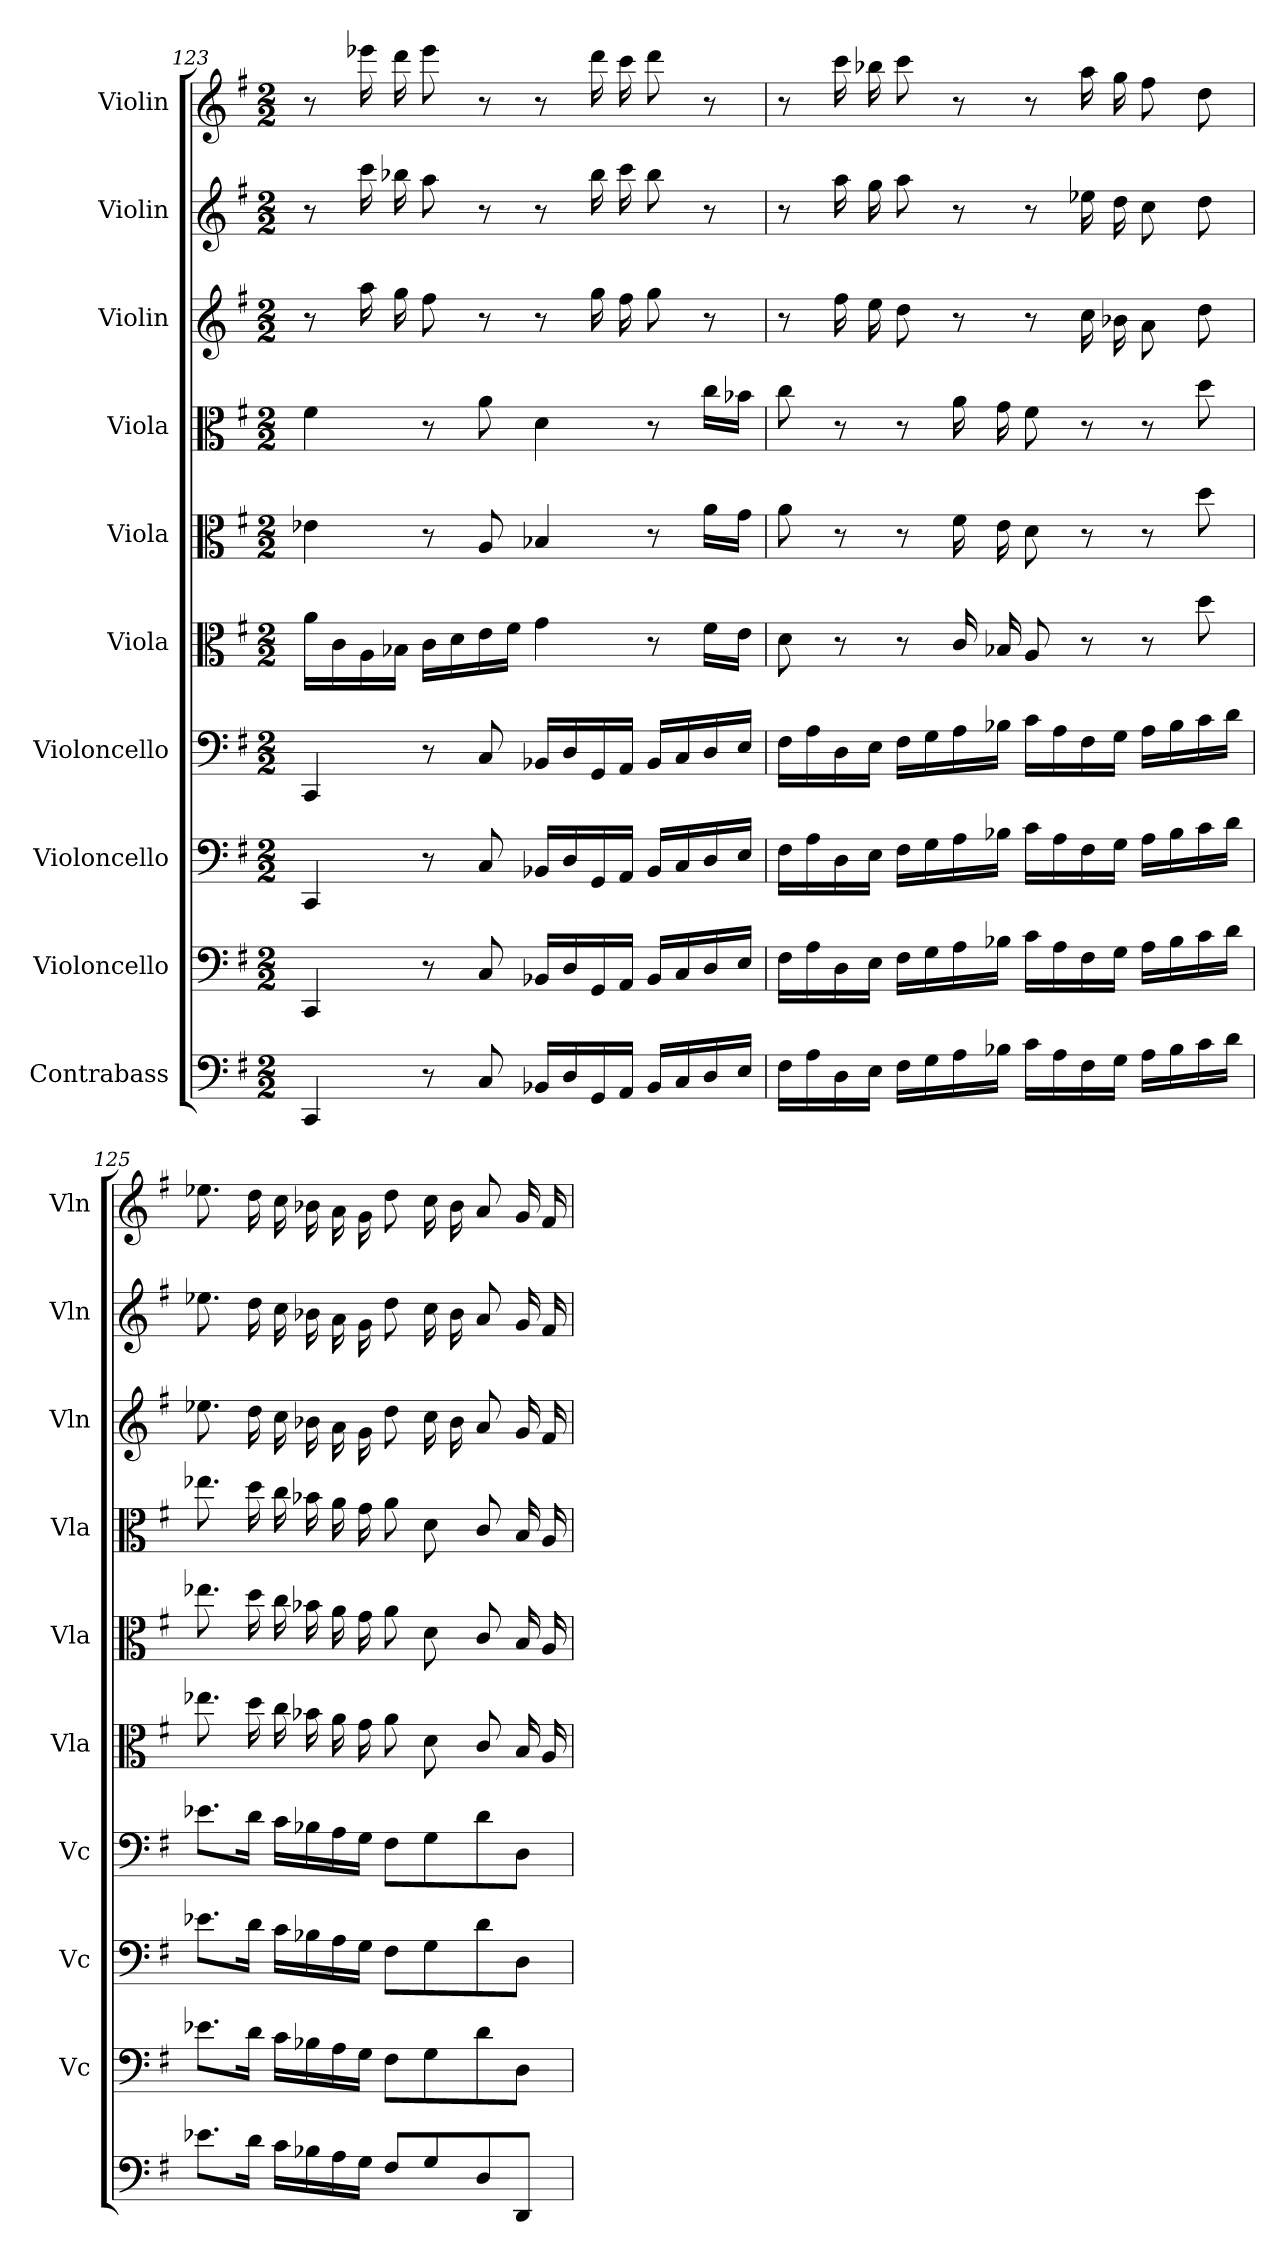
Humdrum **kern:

**kern	**kern	**kern	**kern	**kern	**kern	**kern	**kern	**kern	**kern
*part10	*part9	*part8	*part7	*part6	*part5	*part4	*part3	*part2	*part1
*staff10	*staff9	*staff8	*staff7	*staff6	*staff5	*staff4	*staff3	*staff2	*staff1
*I"Contrabass	*I"Violoncello	*I"Violoncello	*I"Violoncello	*I"Viola	*I"Viola	*I"Viola	*I"Violin	*I"Violin	*I"Violin
*	*I'Vc	*I'Vc	*I'Vc	*I'Vla	*I'Vla	*I'Vla	*I'Vln	*I'Vln	*I'Vln
*clefF4	*clefF4	*clefF4	*clefF4	*clefC3	*clefC3	*clefC3	*clefG2	*clefG2	*clefG2
*k[f#]	*k[f#]	*k[f#]	*k[f#]	*k[f#]	*k[f#]	*k[f#]	*k[f#]	*k[f#]	*k[f#]
*G:	*G:	*G:	*G:	*G:	*G:	*G:	*G:	*G:	*G:
*M2/2	*M2/2	*M2/2	*M2/2	*M2/2	*M2/2	*M2/2	*M2/2	*M2/2	*M2/2
=123	=123	=123	=123	=123	=123	=123	=123	=123	=123
4CC/	4CC/	4CC/	4CC/	16a\LL	4e-X\	4f#\	8r	8r	8r
.	.	.	.	16c\	.	.	.	.	.
.	.	.	.	16A\	.	.	16aa\	16ccc\	16eee-X\
.	.	.	.	16B-X\JJ	.	.	16gg\	16bb-X\	16ddd\
8r	8r	8r	8r	16c\LL	8r	8r	8ff#\	8aa\	8eee-\
.	.	.	.	16d\	.	.	.	.	.
8C/	8C/	8C/	8C/	16e\	8A/	8a\	8r	8r	8r
.	.	.	.	16f#\JJ	.	.	.	.	.
16BB-X/LL	16BB-X/LL	16BB-X/LL	16BB-X/LL	4g\	4B-X/	4d\	8r	8r	8r
16D/	16D/	16D/	16D/	.	.	.	.	.	.
16GG/	16GG/	16GG/	16GG/	.	.	.	16gg\	16bb-\	16ddd\
16AA/JJ	16AA/JJ	16AA/JJ	16AA/JJ	.	.	.	16ff#\	16ccc\	16ccc\
16BB-/LL	16BB-/LL	16BB-/LL	16BB-/LL	8r	8r	8r	8gg\	8bb-\	8ddd\
16C/	16C/	16C/	16C/	.	.	.	.	.	.
16D/	16D/	16D/	16D/	16f#\LL	16a\LL	16cc\LL	8r	8r	8r
16E/JJ	16E/JJ	16E/JJ	16E/JJ	16e\JJ	16g\JJ	16b-X\JJ	.	.	.
=124	=124	=124	=124	=124	=124	=124	=124	=124	=124
16F#\LL	16F#\LL	16F#\LL	16F#\LL	8d\	8a\	8cc\	8r	8r	8r
16A\	16A\	16A\	16A\	.	.	.	.	.	.
16D\	16D\	16D\	16D\	8r	8r	8r	16ff#\	16aa\	16ccc\
16E\JJ	16E\JJ	16E\JJ	16E\JJ	.	.	.	16ee\	16gg\	16bb-X\
16F#\LL	16F#\LL	16F#\LL	16F#\LL	8r	8r	8r	8dd\	8aa\	8ccc\
16G\	16G\	16G\	16G\	.	.	.	.	.	.
16A\	16A\	16A\	16A\	16c/	16f#\	16a\	8r	8r	8r
16B-X\JJ	16B-X\JJ	16B-X\JJ	16B-X\JJ	16B-X/	16e\	16g\	.	.	.
16c\LL	16c\LL	16c\LL	16c\LL	8A/	8d\	8f#\	8r	8r	8r
16A\	16A\	16A\	16A\	.	.	.	.	.	.
16F#\	16F#\	16F#\	16F#\	8r	8r	8r	16cc\	16ee-X\	16aa\
16G\JJ	16G\JJ	16G\JJ	16G\JJ	.	.	.	16b-X\	16dd\	16gg\
16A\LL	16A\LL	16A\LL	16A\LL	8r	8r	8r	8a\	8cc\	8ff#\
16B-\	16B-\	16B-\	16B-\	.	.	.	.	.	.
16c\	16c\	16c\	16c\	8dd\	8dd\	8dd\	8dd\	8dd\	8dd\
16d\JJ	16d\JJ	16d\JJ	16d\JJ	.	.	.	.	.	.
=125	=125	=125	=125	=125	=125	=125	=125	=125	=125
8.e-X\L	8.e-X\L	8.e-X\L	8.e-X\L	8.ee-X\	8.ee-X\	8.ee-X\	8.ee-X\	8.ee-X\	8.ee-X\
16d\Jk	16d\Jk	16d\Jk	16d\Jk	16dd\	16dd\	16dd\	16dd\	16dd\	16dd\
16c\LL	16c\LL	16c\LL	16c\LL	16cc\	16cc\	16cc\	16cc\	16cc\	16cc\
16B-X\	16B-X\	16B-X\	16B-X\	16b-X\	16b-X\	16b-X\	16b-X\	16b-X\	16b-X\
16A\	16A\	16A\	16A\	16a\	16a\	16a\	16a\	16a\	16a\
16G\JJ	16G\JJ	16G\JJ	16G\JJ	16g\	16g\	16g\	16g\	16g\	16g\
8F#/L	8F#\L	8F#\L	8F#\L	8a\	8a\	8a\	8dd\	8dd\	8dd\
8G/	8G\	8G\	8G\	8d\	8d\	8d\	16cc\	16cc\	16cc\
.	.	.	.	.	.	.	16b-\	16b-\	16b-\
8D/	8d\	8d\	8d\	8c/	8c/	8c/	8a/	8a/	8a/
8DD/J	8D\J	8D\J	8D\J	16B/	16B/	16B/	16g/	16g/	16g/
.	.	.	.	16A/	16A/	16A/	16f#/	16f#/	16f#/
=	=	=	=	=	=	=	=	=	=
*-	*-	*-	*-	*-	*-	*-	*-	*-	*-
